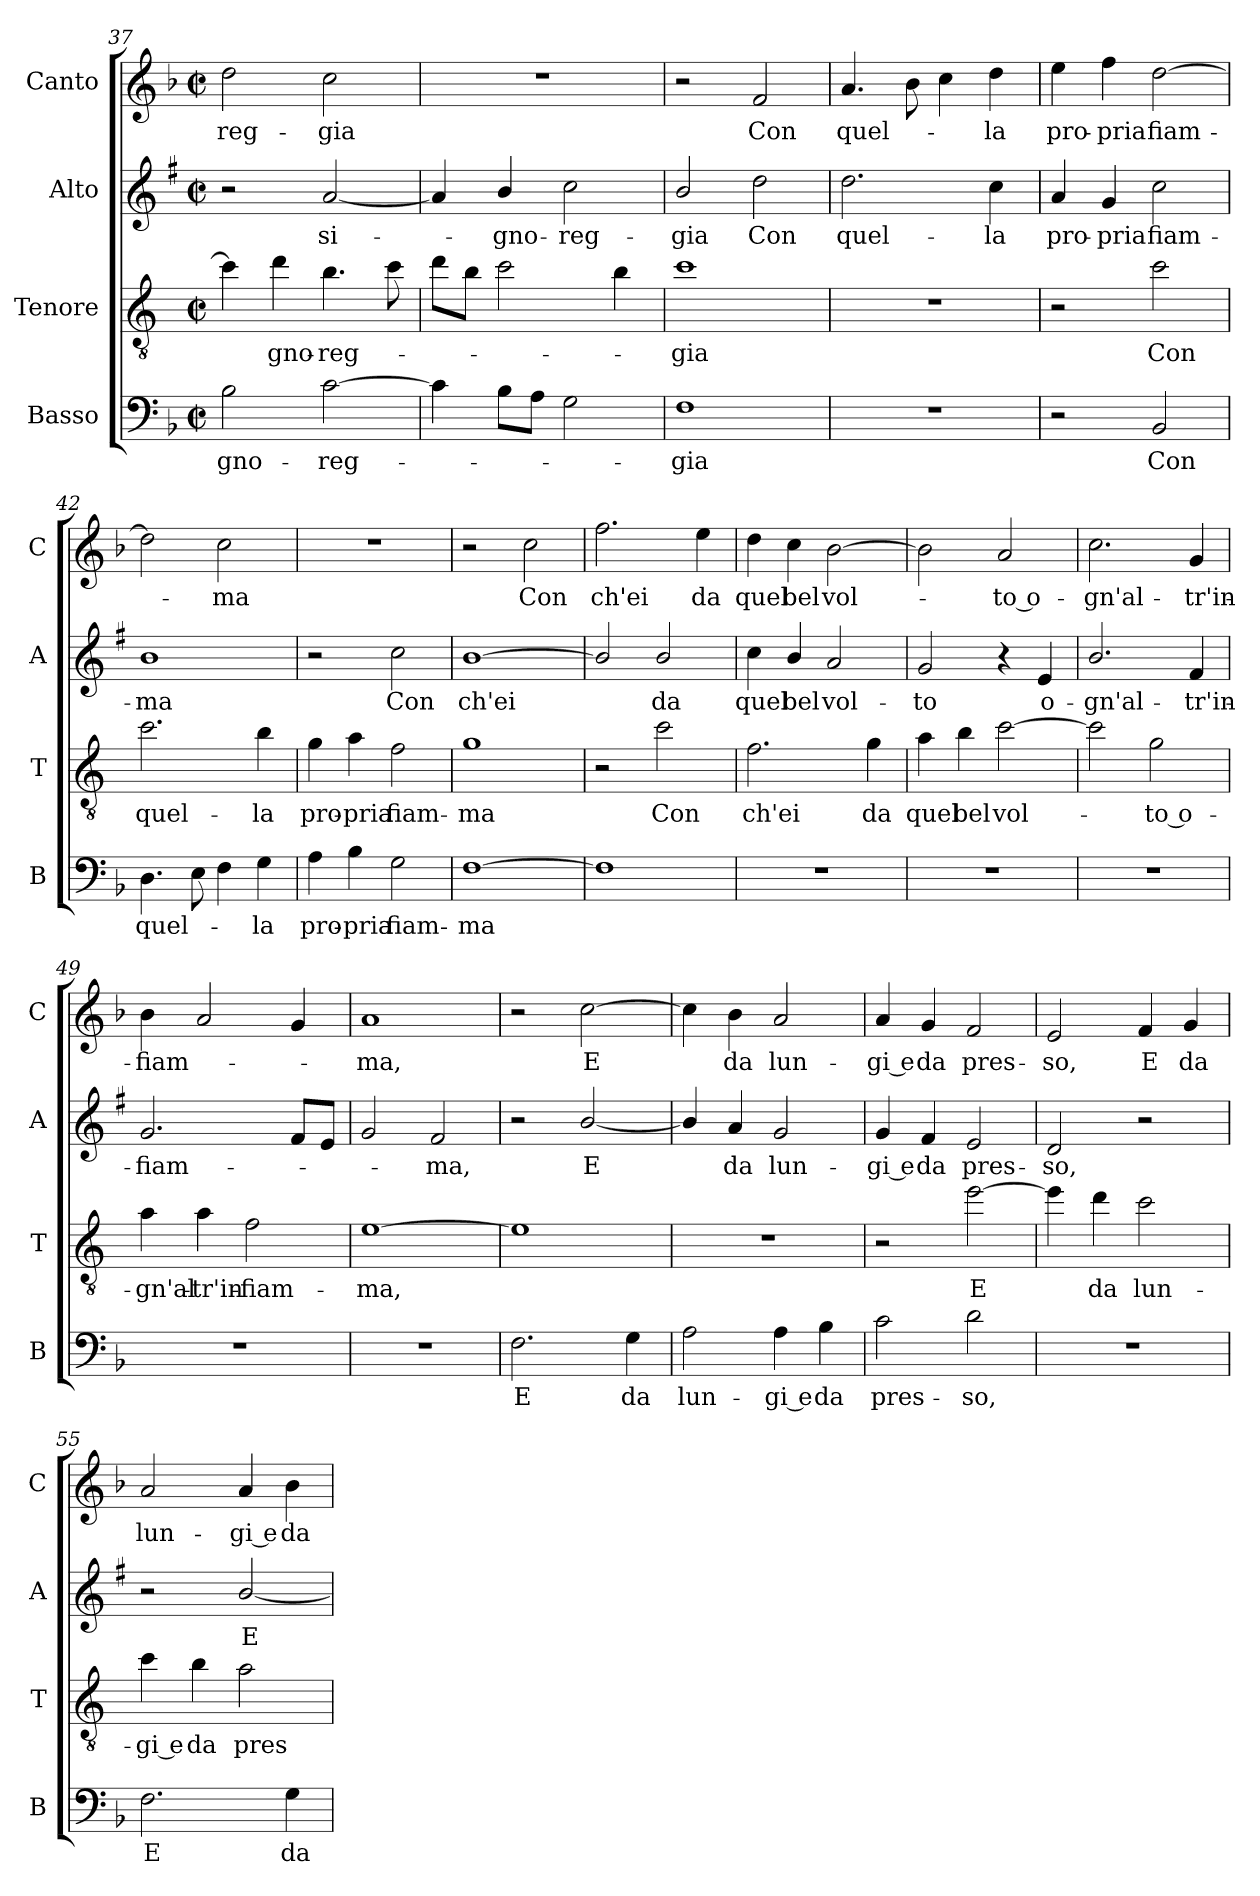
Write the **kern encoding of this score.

**kern	**text	**kern	**text	**kern	**text	**kern	**text
*part4	*part4	*part3	*part3	*part2	*part2	*part1	*part1
*staff4	*staff4	*staff3	*staff3	*staff2	*staff2	*staff1	*staff1
*I"Basso	*	*I"Tenore	*	*I"Alto	*	*I"Canto	*
*I'B	*	*I'T	*	*I'A	*	*I'C	*
*clefF4	*	*clefGv2	*	*clefG2	*	*clefG2	*
*	*	*ITrd4c7	*	*ITrd1c2	*	*	*
*k[b-]	*	*k[b-]	*	*k[b-]	*	*k[b-]	*
*F:	*	*F:	*	*F:	*	*F:	*
*M2/2	*	*M2/2	*	*M2/2	*	*M2/2	*
*met(c|)	*	*met(c|)	*	*met(c|)	*	*met(c|)	*
=37	=37	=37	=37	=37	=37	=37	=37
!	!LO:LY:b	!	!	!	!	!	!LO:LY:b
2B-\	-gno-	4f\]	.	2r	.	2dd\	-reg-
!	!	!	!LO:LY:b	!	!	!	!
.	.	4g\	-gno-	.	.	.	.
!	!LO:LY:b	!	!LO:LY:b	!	!LO:LY:b	!	!LO:LY:b
[2c\	-reg-	4.e\	-reg-	[2g/	si-	2cc\	-gia
.	.	8f\	.	.	.	.	.
=38	=38	=38	=38	=38	=38	=38	=38
4c\]	.	8g\L	.	4g/]	.	1r	.
.	.	8e\J	.	.	.	.	.
!	!	!	!	!	!LO:LY:b	!	!
8B-\L	.	2f\	.	4a/	-gno-	.	.
8A\J	.	.	.	.	.	.	.
!	!	!	!	!	!LO:LY:b	!	!
2G\	.	.	.	2b-\	-reg-	.	.
.	.	4e\	.	.	.	.	.
=39	=39	=39	=39	=39	=39	=39	=39
!	!LO:LY:b	!	!LO:LY:b	!	!LO:LY:b	!	!
1F	-gia	1f	-gia	2a/	-gia	2r	.
!	!	!	!	!	!LO:LY:b	!	!LO:LY:b
.	.	.	.	2cc\	Con	2f/	Con
=40	=40	=40	=40	=40	=40	=40	=40
!	!	!	!	!	!LO:LY:b	!	!LO:LY:b
1r	.	1r	.	2.cc\	quel-	4.a/	quel-
.	.	.	.	.	.	8b-\	.
.	.	.	.	.	.	4cc\	.
!	!	!	!	!	!LO:LY:b	!	!LO:LY:b
.	.	.	.	4b-\	-la	4dd\	-la
!!LO:LB:g=z
=41	=41	=41	=41	=41	=41	=41	=41
!	!	!	!	!	!LO:LY:b	!	!LO:LY:b
2r	.	2r	.	4g/	pro-	4ee\	pro-
!	!	!	!	!	!LO:LY:b	!	!LO:LY:b
.	.	.	.	4f/	-pria	4ff\	-pria
!	!LO:LY:b	!	!LO:LY:b	!	!LO:LY:b	!	!LO:LY:b
2BB-/	Con	2f\	Con	2b-\	fiam-	[2dd\	fiam-
=42	=42	=42	=42	=42	=42	=42	=42
!	!LO:LY:b	!	!LO:LY:b	!	!LO:LY:b	!	!
4.D\	quel-	2.f\	quel-	1a	-ma	2dd\]	.
8E\	.	.	.	.	.	.	.
!	!	!	!	!	!	!	!LO:LY:b
4F\	.	.	.	.	.	2cc\	-ma
!	!LO:LY:b	!	!LO:LY:b	!	!	!	!
4G\	-la	4e\	-la	.	.	.	.
=43	=43	=43	=43	=43	=43	=43	=43
!	!LO:LY:b	!	!LO:LY:b	!	!	!	!
4A\	pro-	4c\	pro-	2r	.	1r	.
!	!LO:LY:b	!	!LO:LY:b	!	!	!	!
4B-\	-pria	4d\	-pria	.	.	.	.
!	!LO:LY:b	!	!LO:LY:b	!	!LO:LY:b	!	!
2G\	fiam-	2B-\	fiam-	2b-\	Con	.	.
=44	=44	=44	=44	=44	=44	=44	=44
!	!LO:LY:b	!	!LO:LY:b	!	!LO:LY:b	!	!
[1F	-ma	1c	-ma	[1a	ch'ei	2r	.
!	!	!	!	!	!	!	!LO:LY:b
.	.	.	.	.	.	2cc\	Con
=45	=45	=45	=45	=45	=45	=45	=45
!	!	!	!	!	!	!	!LO:LY:b
1F]	.	2r	.	2a/]	.	2.ff\	ch'ei
!	!	!	!LO:LY:b	!	!LO:LY:b	!	!
.	.	2f\	Con	2a/	da	.	.
!	!	!	!	!	!	!	!LO:LY:b
.	.	.	.	.	.	4ee\	da
=46	=46	=46	=46	=46	=46	=46	=46
!	!	!	!LO:LY:b	!	!LO:LY:b	!	!LO:LY:b
1r	.	2.B-\	ch'ei	4b-\	quel	4dd\	quel
!	!	!	!	!	!LO:LY:b	!	!LO:LY:b
.	.	.	.	4a/	bel	4cc\	bel
!	!	!	!	!	!LO:LY:b	!	!LO:LY:b
.	.	.	.	2g/	vol-	[2b-\	vol-
!	!	!	!LO:LY:b	!	!	!	!
.	.	4c\	da	.	.	.	.
=47	=47	=47	=47	=47	=47	=47	=47
!	!	!	!LO:LY:b	!	!LO:LY:b	!	!
1r	.	4d\	quel	2f/	-to	2b-\]	.
!	!	!	!LO:LY:b	!	!	!	!
.	.	4e\	bel	.	.	.	.
!	!	!	!LO:LY:b	!	!	!	!LO:LY:b
.	.	[2f\	vol-	4r	.	2a/	-to o-
!	!	!	!	!	!LO:LY:b	!	!
.	.	.	.	4d/	o-	.	.
=48	=48	=48	=48	=48	=48	=48	=48
!	!	!	!	!	!LO:LY:b	!	!LO:LY:b
1r	.	2f\]	.	2.a/	-gn'al-	2.cc\	-gn'al-
!	!	!	!LO:LY:b	!	!	!	!
.	.	2c\	-to o-	.	.	.	.
!	!	!	!	!	!LO:LY:b	!	!LO:LY:b
.	.	.	.	4e/	-tr'in-	4g/	-tr'in-
!!LO:LB:g=z
=49	=49	=49	=49	=49	=49	=49	=49
!	!	!	!LO:LY:b	!	!LO:LY:b	!	!LO:LY:b
1r	.	4d\	-gn'al-	2.f/	-fiam-	4b-\	-fiam-
!	!	!	!LO:LY:b	!	!	!	!
.	.	4d\	-tr'in-	.	.	2a/	.
!	!	!	!LO:LY:b	!	!	!	!
.	.	2B-\	-fiam-	.	.	.	.
.	.	.	.	8e/L	.	4g/	.
.	.	.	.	8d/J	.	.	.
=50	=50	=50	=50	=50	=50	=50	=50
!	!	!	!LO:LY:b	!	!	!	!LO:LY:b
1r	.	[1A	-ma,	2f/	.	1a	-ma,
!	!	!	!	!	!LO:LY:b	!	!
.	.	.	.	2e/	-ma,	.	.
=51	=51	=51	=51	=51	=51	=51	=51
!	!LO:LY:b	!	!	!	!	!	!
2.F\	E	1A]	.	2r	.	2r	.
!	!	!	!	!	!LO:LY:b	!	!LO:LY:b
.	.	.	.	[2a/	E	[2cc\	E
!	!LO:LY:b	!	!	!	!	!	!
4G\	da	.	.	.	.	.	.
=52	=52	=52	=52	=52	=52	=52	=52
!	!LO:LY:b	!	!	!	!	!	!
2A\	lun-	1r	.	4a/]	.	4cc\]	.
!	!	!	!	!	!LO:LY:b	!	!LO:LY:b
.	.	.	.	4g/	da	4b-\	da
!	!LO:LY:b	!	!	!	!LO:LY:b	!	!LO:LY:b
4A\	-gi e	.	.	2f/	lun-	2a/	lun-
!	!LO:LY:b	!	!	!	!	!	!
4B-\	da	.	.	.	.	.	.
=53	=53	=53	=53	=53	=53	=53	=53
!	!LO:LY:b	!	!	!	!LO:LY:b	!	!LO:LY:b
2c\	pres-	2r	.	4f/	-gi e	4a/	-gi e
!	!	!	!	!	!LO:LY:b	!	!LO:LY:b
.	.	.	.	4e/	da	4g/	da
!	!LO:LY:b	!	!LO:LY:b	!	!LO:LY:b	!	!LO:LY:b
2d\	-so,	[2a\	E	2d/	pres-	2f/	pres-
=54	=54	=54	=54	=54	=54	=54	=54
!	!	!	!	!	!LO:LY:b	!	!LO:LY:b
1r	.	4a\]	.	2c/	-so,	2e/	-so,
!	!	!	!LO:LY:b	!	!	!	!
.	.	4g\	da	.	.	.	.
!	!	!	!LO:LY:b	!	!	!	!LO:LY:b
.	.	2f\	lun-	2r	.	4f/	E
!	!	!	!	!	!	!	!LO:LY:b
.	.	.	.	.	.	4g/	da
=55	=55	=55	=55	=55	=55	=55	=55
!	!LO:LY:b	!	!LO:LY:b	!	!	!	!LO:LY:b
2.F\	E	4f\	-gi e	2r	.	2a/	lun-
!	!	!	!LO:LY:b	!	!	!	!
.	.	4e\	da	.	.	.	.
!	!	!	!LO:LY:b	!	!LO:LY:b	!	!LO:LY:b
.	.	2d\	pres-	[2a/	E	4a/	-gi e
!	!LO:LY:b	!	!	!	!	!	!LO:LY:b
4G\	da	.	.	.	.	4b-\	da
=	=	=	=	=	=	=	=
*-	*-	*-	*-	*-	*-	*-	*-
